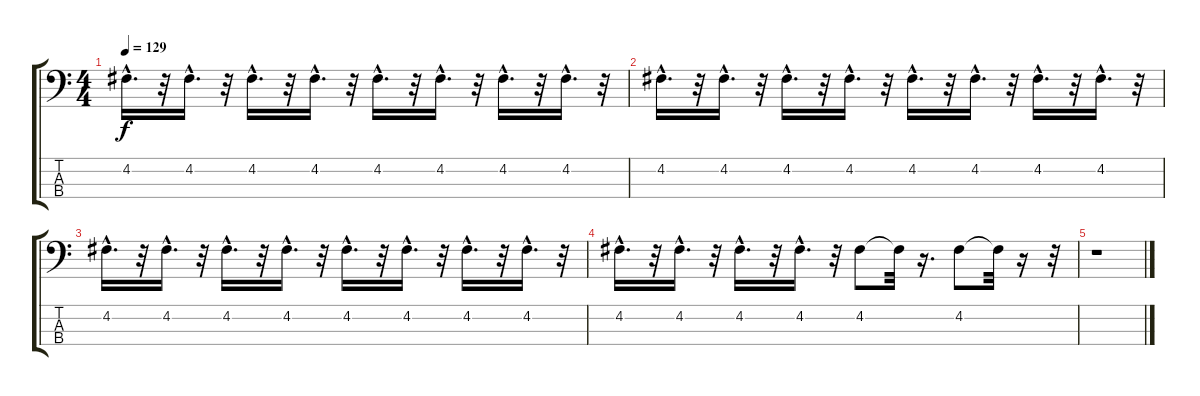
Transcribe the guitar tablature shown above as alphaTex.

\track "" {instrument acousticguitarnylon}
\staff {score tabs}
\tuning (G2 D2 A1 E1) {hide}
\ts (4 4)
\tempo 129
\clef f4
\ks c
4.2{hac}.16{d dy f} r.32 4.2{hac}.16{d} r.32 4.2{hac}.16{d} r.32 4.2{hac}.16{d} r.32 4.2{hac}.16{d} r.32 4.2{hac}.16{d} r.32 4.2{hac}.16{d} r.32 4.2{hac}.16{d} r.32 |
4.2{hac}.16{d} r.32 4.2{hac}.16{d} r.32 4.2{hac}.16{d} r.32 4.2{hac}.16{d} r.32 4.2{hac}.16{d} r.32 4.2{hac}.16{d} r.32 4.2{hac}.16{d} r.32 4.2{hac}.16{d} r.32 |
4.2{hac}.16{d} r.32 4.2{hac}.16{d} r.32 4.2{hac}.16{d} r.32 4.2{hac}.16{d} r.32 4.2{hac}.16{d} r.32 4.2{hac}.16{d} r.32 4.2{hac}.16{d} r.32 4.2{hac}.16{d} r.32 |
4.2{hac}.16{d} r.32 4.2{hac}.16{d} r.32 4.2{hac}.16{d} r.32 4.2{hac}.16{d} r.32 4.2.8 4.2{t}.32 r.16{d} 4.2.8 4.2{t}.32 r.16 r.32 |
r.1
